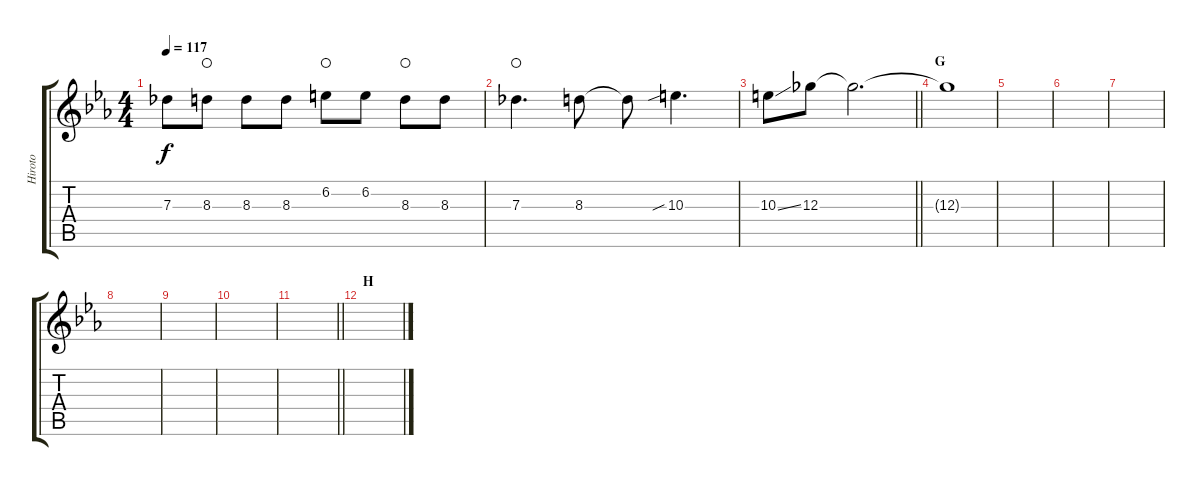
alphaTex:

\track ("Hiroto" "Hiroto") {instrument distortionguitar}
\staff {score tabs}
\tuning (Eb4 Bb3 Gb3 Db3 Ab2 Eb2) {hide}
\ts (4 4)
\tempo 117
\clef g2
\ks eb
7.3.8{dy f} 8.3.8{waho} 8.3.8 8.3.8 6.2.8{waho} 6.2.8 8.3.8{waho} 8.3.8 |
7.3.4{d waho} 8.3.8 8.3{t}.8 10.3{sib}.4{d} |
\barLineRight lightlight
10.3{ss}.8 12.3.8 12.3{t}.2{d} |
\section ("" "G")
12.3{t}.1 |
|
|
|
|
|
|
\barLineRight lightlight
|
\section ("" "H")
